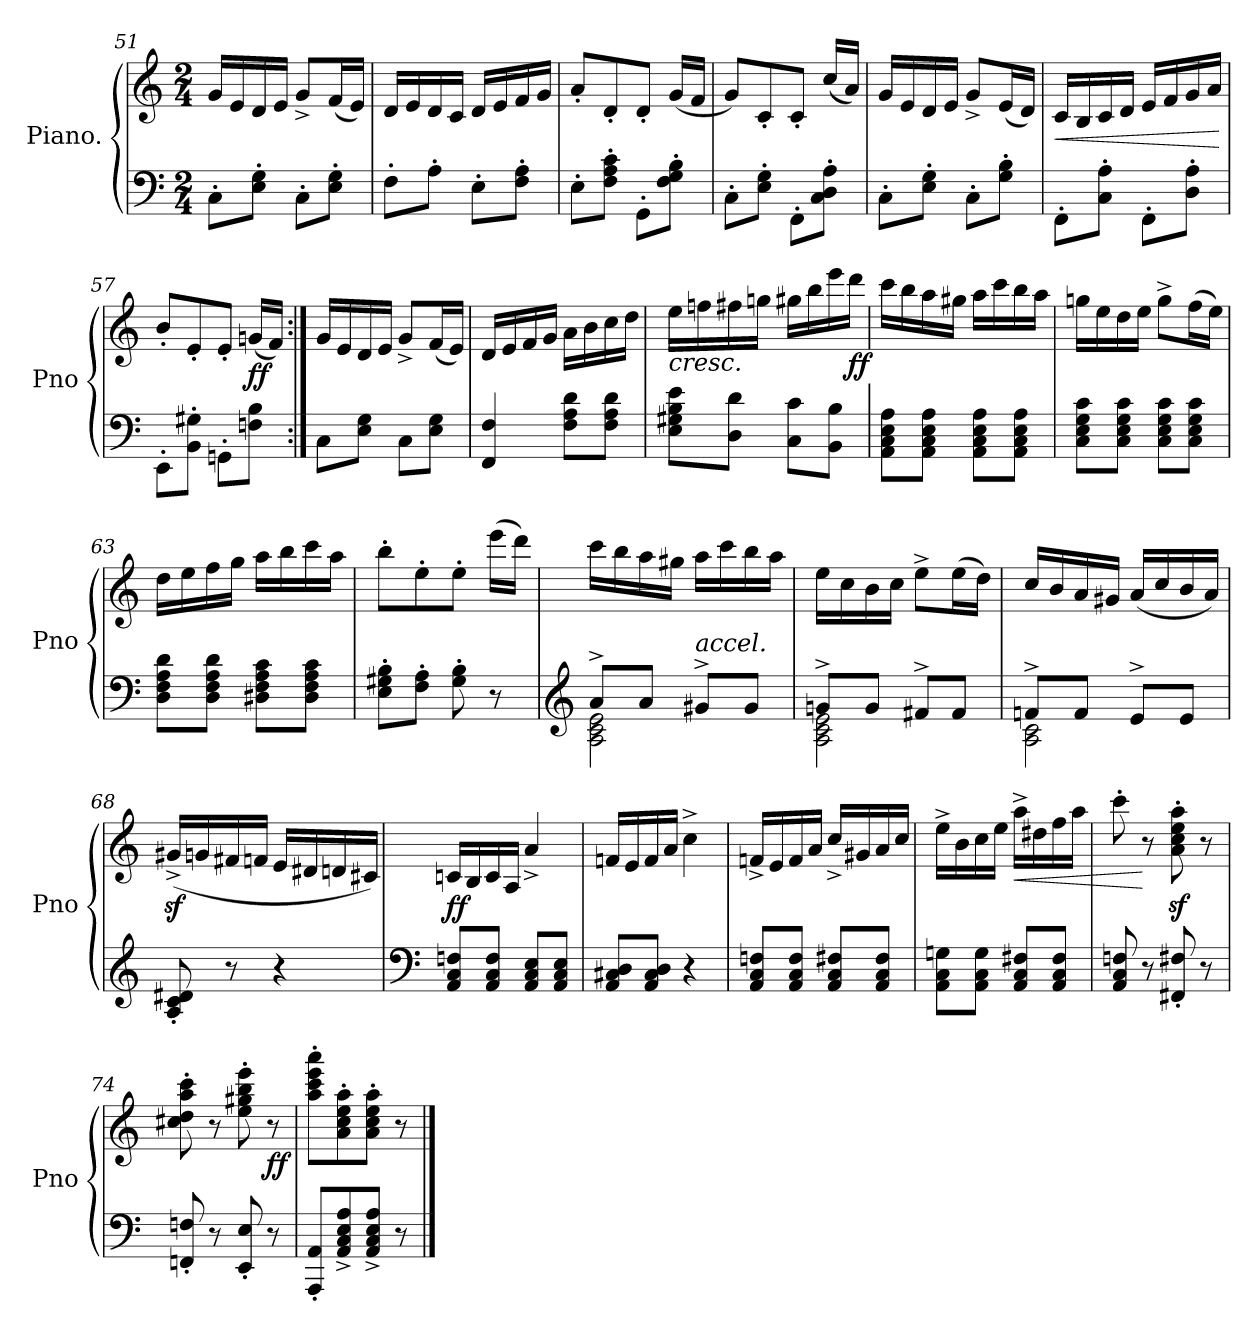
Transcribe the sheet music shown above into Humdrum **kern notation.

**kern	**kern	**dynam
*part1	*part1	*part1
*staff2	*staff1	*staff1/2
*I"Piano.	*	*
*I'Pno	*	*
*clefF4	*clefG2	*
*k[]	*k[]	*
*M2/4	*M2/4	*
=51	=51	=51
8C'\L	16g/LL	.
.	16e/	.
8E\' 8G\'J	16d/	.
.	16e/JJ	.
8C'\L	8g^/L	.
8E\' 8G\'J	(>16f/L	.
.	16e/JJ)	.
=52	=52	=52
8F'\L	16d/LL	.
.	16e/	.
8A'\J	16d/	.
.	16c/JJ	.
8E'\L	16d/LL	.
.	16e/	.
8F\' 8A\'J	16f/	.
.	16g/JJ	.
=53	=53	=53
8E'\L	8a'/L	.
8F\' 8A\' 8c\'J	8d'/	.
8GG'\L	8d'/J	.
8F\' 8G\' 8B\'J	(>16g/LL	.
.	16f/JJ	.
=54	=54	=54
8C'\L	8g/L)	.
8E\' 8G\'J	8c'/	.
8FF'\L	8c'/J	.
8C\' 8D\' 8A\'J	(<16cc/LL	.
.	16a/JJ)	.
!!LO:LB:g=z
=55	=55	=55
8C'\L	16g/LL	.
.	16e/	.
8E\' 8G\'J	16d/	.
.	16e/JJ	.
8C'\L	8g^/L	.
8G\' 8B\'J	(>16e/L	.
.	16d/JJ)	.
=56	=56	=56
!	!	!LO:HP:b
8FF'\L	16c/LL	<
.	16B/	.
8C\' 8A\'J	16c/	.
.	16d/JJ	.
8FF'\L	16e/LL	.
.	16f/	.
8D\' 8A\'J	16g/	.
.	16a/JJ	.
.	.	[
=57	=57	=57
8EE'\L	8b'/L	.
8BB\' 8G#X\'J	8e'/	.
8GGn'\L	8e'/J	.
!	!	!LO:DY:b
8Fn\ 8B\J	(>16gn/LL	ff
.	16f/JJ)	.
=58:|!	=58:|!	=58:|!
8C\L	16g/LL	.
.	16e/	.
8E\ 8G\J	16d/	.
.	16e/JJ	.
8C\L	8g^/L	.
8E\ 8G\J	(>16f/L	.
.	16e/JJ)	.
=59	=59	=59
4FF/ 4F/	16d/LL	.
.	16e/	.
.	16f/	.
.	16g/JJ	.
8F\ 8A\ 8d\L	16a\LL	.
.	16b\	.
8F\ 8A\ 8d\J	16cc\	.
.	16dd\JJ	.
!!LO:LB:g=z
=60	=60	=60
!	!	!LO:HP:b
8E\ 8G#X\ 8B\ 8e\L	16ee\LL	<
.	16ffn\	.
8D\ 8d\J	16ff#X\	.
.	16ggn\JJ	.
8C\ 8c\L	16gg#X\LL	.
.	16bb\	.
8BB\ 8B\J	16eee\	.
!	!	!LO:DY:b
.	16ddd\JJ	ff
.	.	[
=61	=61	=61
8AA\ 8C\ 8E\ 8A\L	16ccc\LL	.
.	16bb\	.
8AA\ 8C\ 8E\ 8A\J	16aa\	.
.	16gg#X\JJ	.
8AA\ 8C\ 8E\ 8A\L	16aa\LL	.
.	16ccc\	.
8AA\ 8C\ 8E\ 8A\J	16bb\	.
.	16aa\JJ	.
=62	=62	=62
8C\ 8E\ 8G\ 8c\L	16ggn\LL	.
.	16ee\	.
8C\ 8E\ 8G\ 8c\J	16dd\	.
.	16ee\JJ	.
8C\ 8E\ 8G\ 8c\L	8gg^\L	.
8C\ 8E\ 8G\ 8c\J	(>16ff\L	.
.	16ee\JJ)	.
=63	=63	=63
8D\ 8F\ 8A\ 8d\L	16dd\LL	.
.	16ee\	.
8D\ 8F\ 8A\ 8d\J	16ff\	.
.	16gg\JJ	.
8D#X\ 8F\ 8A\ 8c\L	16aa\LL	.
.	16bb\	.
8D#\ 8F\ 8A\ 8c\J	16ccc\	.
.	16aa\JJ	.
=64	=64	=64
8E\' 8G#X\' 8B\'L	8bb'\L	.
8F\' 8A\'J	8ee'\	.
8G#\' 8B\'	8ee'\J	.
8r	(>16eee\LL	.
.	16ddd\JJ)	.
!!LO:LB:g=z
=65	=65	=65
*clefG2	*	*
*^	*	*
8a^/L	2A\ 2c\ 2e\	16ccc\LL	.
.	.	16bb\	.
8a/J	.	16aa\	.
.	.	16gg#X\JJ	.
*	*	*MM95	*
!LO:TX:a:i:t=accel.	!	!	!
8g#X^/L	.	16aa\LL	.
.	.	16ccc\	.
8g#/J	.	16bb\	.
.	.	16aa\JJ	.
=66	=66	=66	=66
8gn^/L	2A\ 2c\ 2e\	16ee\LL	.
.	.	16cc\	.
8g/J	.	16b\	.
.	.	16cc\JJ	.
8f#X^/L	.	8ee^\L	.
8f#/J	.	(>16ee\L	.
.	.	16dd\JJ)	.
=67	=67	=67	=67
8fn^/L	2A\ 2c\	16cc/LL	.
.	.	16b/	.
8f/J	.	16a/	.
.	.	16g#X/JJ	.
8e^/L	.	(<16a/LL	.
.	.	16cc/	.
8e/J	.	16b/	.
.	.	16a/JJ)	.
*v	*v	*	*
=68	=68	=68
8A/' 8c/' 8d#X/'	(>16g#Xz<^/LL	.
.	16gn/	.
8r	16f#X/	.
.	16fn/JJ	.
4r	16e/LL	.
.	16d#X/	.
.	16dn/	.
.	16c#X/JJ)	.
=69	=69	=69
*clefF4	*	*
!	!	!LO:DY:b
8AA/ 8C/ 8Fn/L	16cn/LL	ff
.	16B/	.
8AA/ 8C/ 8F/J	16c/	.
.	16A/JJ	.
8AA/ 8C/ 8E/L	4a^/	.
8AA/ 8C/ 8E/J	.	.
!!LO:PB:g=z
=70	=70	=70
8AA/ 8C#X/ 8D/L	16fn/LL	.
.	16e/	.
8AA/ 8C#/ 8D/J	16f/	.
.	16a/JJ	.
4r	4cc^\	.
=71	=71	=71
8AA/ 8C/ 8Fn/L	16fn^/LL	.
.	16e/	.
8AA/ 8C/ 8F/J	16f/	.
.	16a/JJ	.
8AA/ 8C/ 8F#X/L	16cc^/LL	.
.	16g#X/	.
8AA/ 8C/ 8F#/J	16a/	.
.	16cc/JJ	.
=72	=72	=72
8AA\ 8C\ 8Gn\L	16ee^\LL	.
.	16b\	.
8AA\ 8C\ 8G\J	16cc\	.
.	16ee\JJ	.
!	!	!LO:HP:b
8AA/ 8C/ 8F#X/L	16aa^\LL	<
.	16dd#X\	.
8AA/ 8C/ 8F#/J	16ff\	.
.	16aa\JJ	.
=73	=73	=73
8AA/ 8C/ 8Fn/	8ccc'\	.
8r	8r	[
8FF#X/' 8F#X/'	8a\z<' 8cc\z<' 8ee\z<' 8aa\z<'	.
8r	8r	.
=74	=74	=74
8FFn/' 8Fn/'	8cc#X\' 8dd\' 8aa\' 8ccc\'	.
8r	8r	.
8EE/' 8E/'	8ee\' 8gg#X\' 8bb\' 8eee\'	.
!	!	!LO:DY:b
8r	8r	ff
=75	=75	=75
8AAA/' 8AA/'L	8aa\' 8ccc\' 8eee\' 8aaa\'L	.
8AA/^ 8C/^ 8E/^ 8A/^	8a\' 8cc\' 8ee\' 8aa\'	.
8AA/^ 8C/^ 8E/^ 8A/^J	8a\' 8cc\' 8ee\' 8aa\'J	.
8r	8r	.
==	==	==
*-	*-	*-
